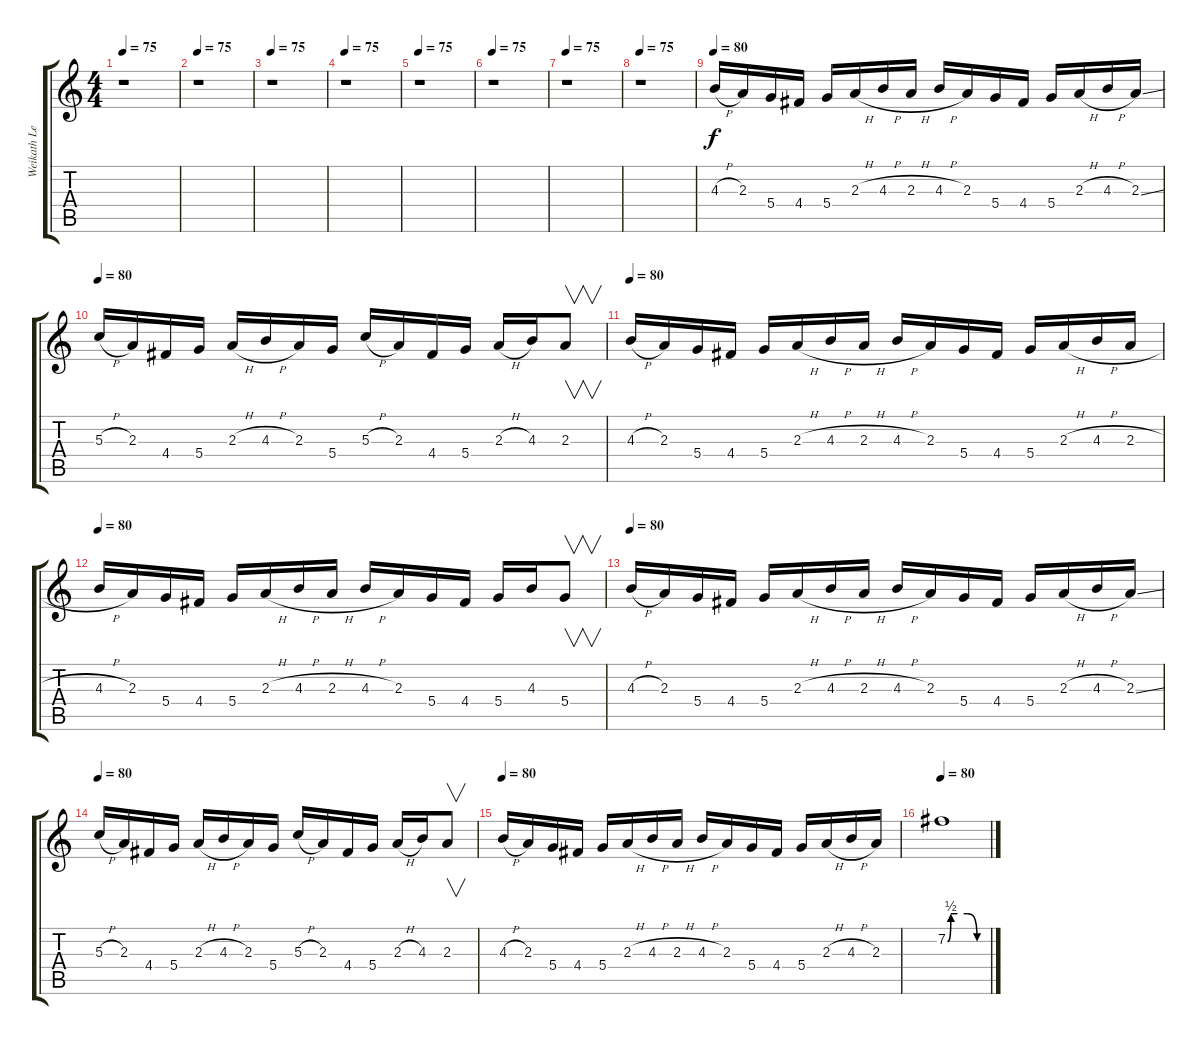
\track ("Weikath Lead" "Weikath Le") {instrument overdrivenguitar}
\staff {score tabs}
\tuning (E4 B3 G3 D3 A2 E2) {hide}
\ts (4 4)
\tempo 75
\clef g2
\ks c
r.1{dy f} |
\tempo 75
r.1 |
\tempo 75
r.1 |
\tempo 75
r.1 |
\tempo 75
r.1 |
\tempo 75
r.1 |
\tempo 75
r.1 |
\tempo 75
r.1 |
\tempo 80
4.3{h}.16 2.3.16 5.4.16 4.4.16 5.4.16 2.3{h}.16 4.3{h}.16 2.3{h}.16 4.3{h}.16 2.3.16 5.4.16 4.4.16 5.4.16 2.3{h}.16 4.3{h}.16 2.3{ss}.16 |
\tempo 80
5.3{h}.16 2.3.16 4.4.16 5.4.16 2.3{h}.16 4.3{h}.16 2.3.16 5.4.16 5.3{h}.16 2.3.16 4.4.16 5.4.16 2.3{h}.16 4.3.16 2.3.8{v} |
\tempo 80
4.3{h}.16 2.3.16 5.4.16 4.4.16 5.4.16 2.3{h}.16 4.3{h}.16 2.3{h}.16 4.3{h}.16 2.3.16 5.4.16 4.4.16 5.4.16 2.3{h}.16 4.3{h}.16 2.3{h}.16 |
\tempo 80
4.3{h}.16 2.3.16 5.4.16 4.4.16 5.4.16 2.3{h}.16 4.3{h}.16 2.3{h}.16 4.3{h}.16 2.3.16 5.4.16 4.4.16 5.4.16 4.3.16 5.4.8{v} |
\tempo 80
4.3{h}.16 2.3.16 5.4.16 4.4.16 5.4.16 2.3{h}.16 4.3{h}.16 2.3{h}.16 4.3{h}.16 2.3.16 5.4.16 4.4.16 5.4.16 2.3{h}.16 4.3{h}.16 2.3{ss}.16 |
\tempo 80
5.3{h}.16 2.3.16 4.4.16 5.4.16 2.3{h}.16 4.3{h}.16 2.3.16 5.4.16 5.3{h}.16 2.3.16 4.4.16 5.4.16 2.3{h}.16 4.3.16 2.3.8{v} |
\tempo 80
4.3{h}.16 2.3.16 5.4.16 4.4.16 5.4.16 2.3{h}.16 4.3{h}.16 2.3{h}.16 4.3{h}.16 2.3.16 5.4.16 4.4.16 5.4.16 2.3{h}.16 4.3{h}.16 2.3.16 |
\tempo 80
7.2{be (custom 0 0 5 2 15 2 30 2 45 0 60 0)}.1
